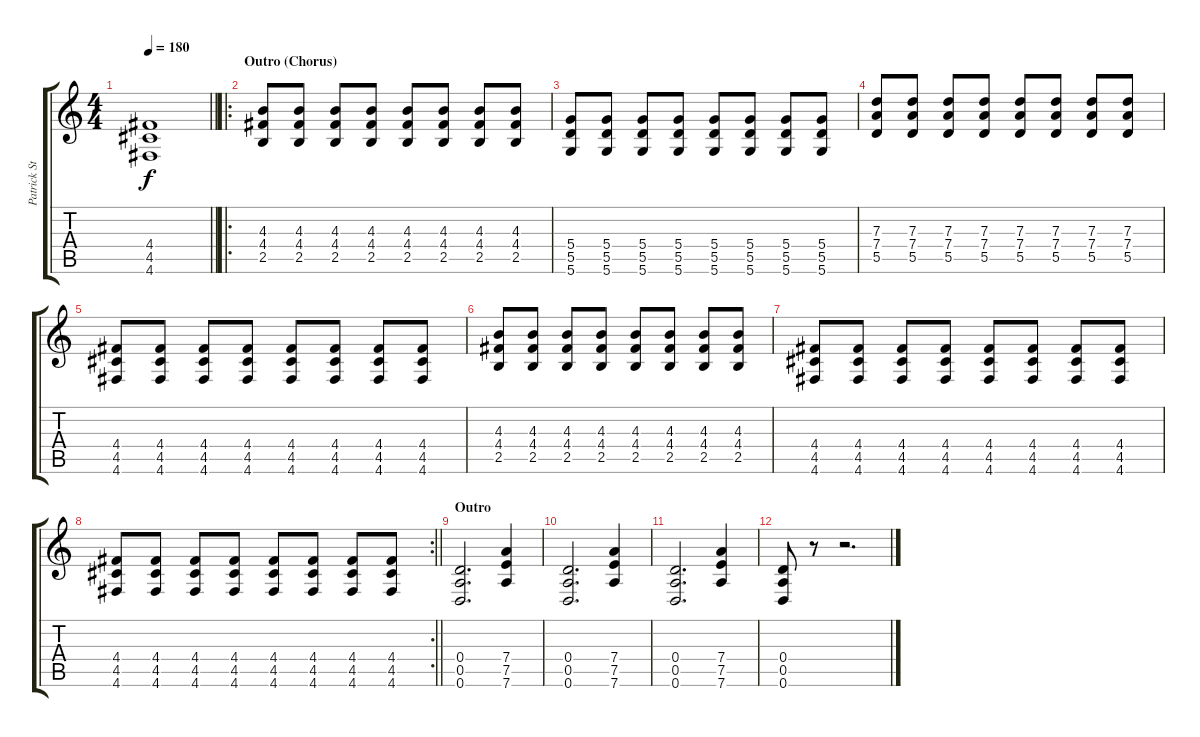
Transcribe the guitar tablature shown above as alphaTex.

\track ("Patrick Stump (Rythm Guitar)" "Patrick St") {instrument distortionguitar}
\staff {score tabs}
\tuning (E4 B3 G3 D3 A2 D2) {hide}
\ts (4 4)
\tempo 180
\clef g2
\barLineRight lightlight
\ks c
(4.4 4.5 4.6).1{dy f} |
\ro
\section ("" "Outro (Chorus)")
(4.3 4.4 2.5).8 (4.3 4.4 2.5).8 (4.3 4.4 2.5).8 (4.3 4.4 2.5).8 (4.3 4.4 2.5).8 (4.3 4.4 2.5).8 (4.3 4.4 2.5).8 (4.3 4.4 2.5).8 |
(5.4 5.5 5.6).8 (5.4 5.5 5.6).8 (5.4 5.5 5.6).8 (5.4 5.5 5.6).8 (5.4 5.5 5.6).8 (5.4 5.5 5.6).8 (5.4 5.5 5.6).8 (5.4 5.5 5.6).8 |
(7.3 7.4 5.5).8 (7.3 7.4 5.5).8 (7.3 7.4 5.5).8 (7.3 7.4 5.5).8 (7.3 7.4 5.5).8 (7.3 7.4 5.5).8 (7.3 7.4 5.5).8 (7.3 7.4 5.5).8 |
(4.4 4.5 4.6).8 (4.4 4.5 4.6).8 (4.4 4.5 4.6).8 (4.4 4.5 4.6).8 (4.4 4.5 4.6).8 (4.4 4.5 4.6).8 (4.4 4.5 4.6).8 (4.4 4.5 4.6).8 |
(4.3 4.4 2.5).8 (4.3 4.4 2.5).8 (4.3 4.4 2.5).8 (4.3 4.4 2.5).8 (4.3 4.4 2.5).8 (4.3 4.4 2.5).8 (4.3 4.4 2.5).8 (4.3 4.4 2.5).8 |
(4.4 4.5 4.6).8 (4.4 4.5 4.6).8 (4.4 4.5 4.6).8 (4.4 4.5 4.6).8 (4.4 4.5 4.6).8 (4.4 4.5 4.6).8 (4.4 4.5 4.6).8 (4.4 4.5 4.6).8 |
\rc 2
\barLineRight lightlight
(4.4 4.5 4.6).8 (4.4 4.5 4.6).8 (4.4 4.5 4.6).8 (4.4 4.5 4.6).8 (4.4 4.5 4.6).8 (4.4 4.5 4.6).8 (4.4 4.5 4.6).8 (4.4 4.5 4.6).8 |
\section ("" "Outro")
(0.4 0.5 0.6).2{d} (7.4 7.5 7.6).4 |
(0.4 0.5 0.6).2{d} (7.4 7.5 7.6).4 |
(0.4 0.5 0.6).2{d} (7.4 7.5 7.6).4 |
(0.4 0.5 0.6).8 r.8 r.2{d}
